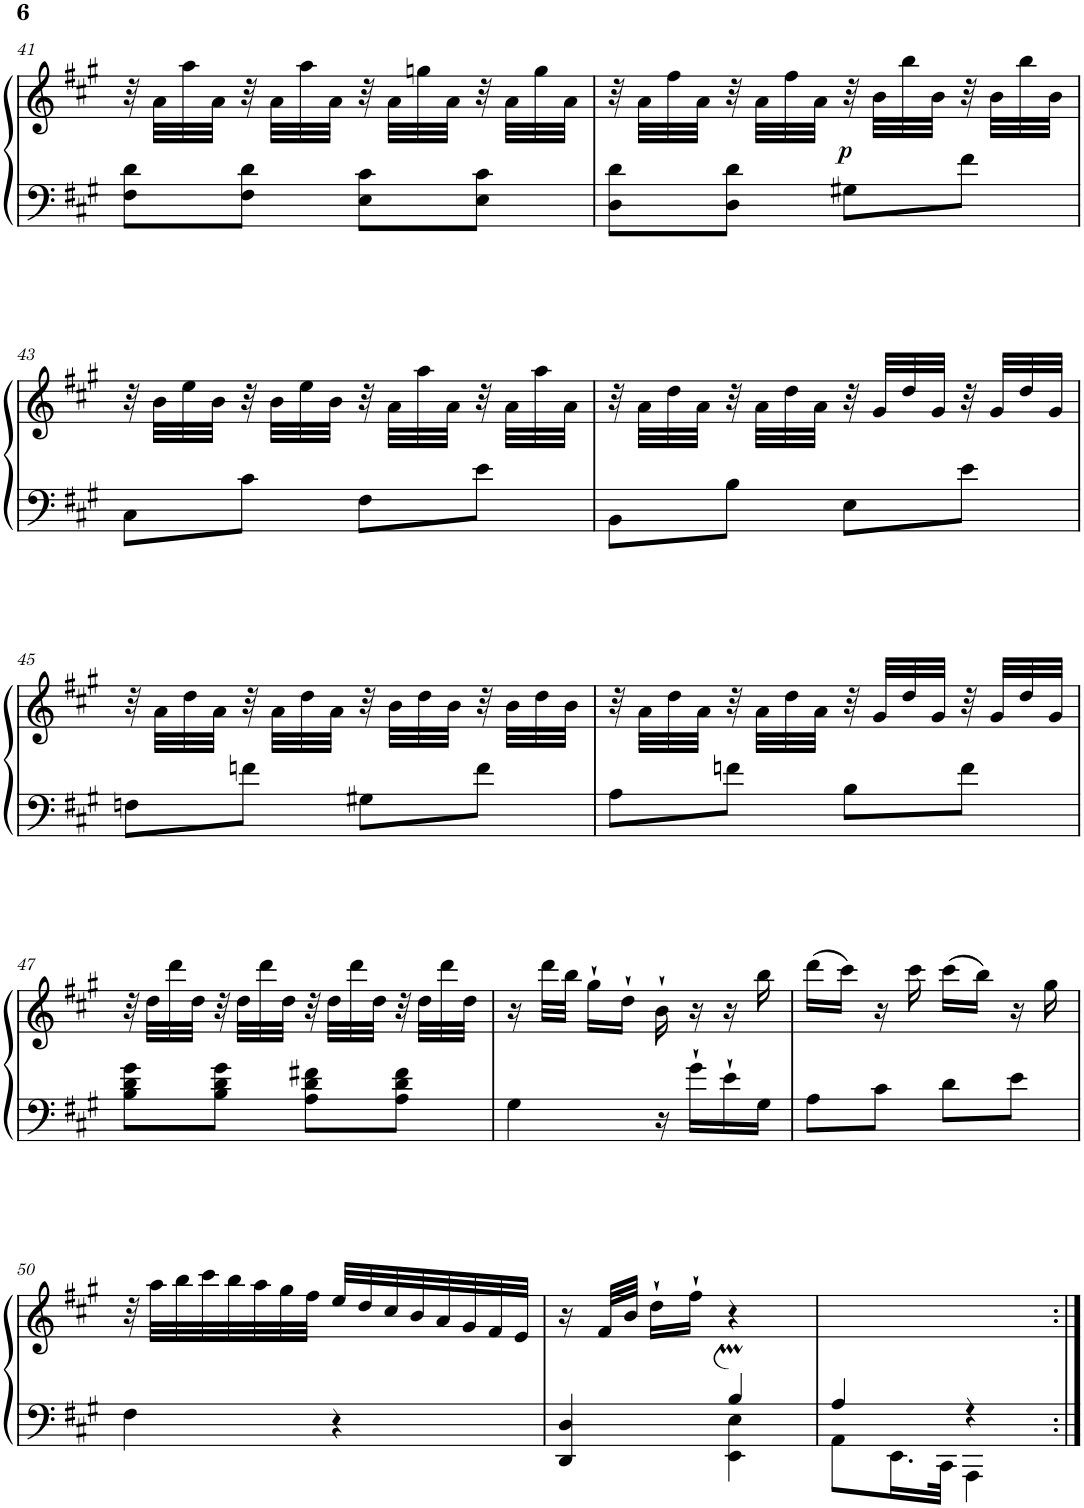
**kern	**kern	**dynam
*part1	*part1	*part1
*staff2	*staff1	*staff1/2
*I"Фортепиано	*	*
!!LO:PB:g=z
*clefF4	*clefG2	*
*k[f#c#g#]	*k[f#c#g#]	*
*A:	*A:	*
*M2/4	*M2/4	*
=41	=41	=41
8F#\ 8d\L	32r	.
.	32a\LLL	.
.	32aa\	.
.	32a\JJJ	.
8F#\ 8d\J	32r	.
.	32a\LLL	.
.	32aa\	.
.	32a\JJJ	.
8E\ 8c#\L	32r	.
.	32a\LLL	.
.	32ggn\	.
.	32a\JJJ	.
8E\ 8c#\J	32r	.
.	32a\LLL	.
.	32gg\	.
.	32a\JJJ	.
=42	=42	=42
8D\ 8d\L	32r	.
.	32a\LLL	.
.	32ff#\	.
.	32a\JJJ	.
8D\ 8d\J	32r	.
.	32a\LLL	.
.	32ff#\	.
.	32a\JJJ	.
!	!	!LO:DY:b
8G#X\L	32r	p
.	32b\LLL	.
.	32bb\	.
.	32b\JJJ	.
8f#\J	32r	.
.	32b\LLL	.
.	32bb\	.
.	32b\JJJ	.
!!LO:LB:g=z
=43	=43	=43
8C#\L	32r	.
.	32b\LLL	.
.	32ee\	.
.	32b\JJJ	.
8c#\J	32r	.
.	32b\LLL	.
.	32ee\	.
.	32b\JJJ	.
8F#\L	32r	.
.	32a\LLL	.
.	32aa\	.
.	32a\JJJ	.
8e\J	32r	.
.	32a\LLL	.
.	32aa\	.
.	32a\JJJ	.
=44	=44	=44
8BB\L	32r	.
.	32a\LLL	.
.	32dd\	.
.	32a\JJJ	.
8B\J	32r	.
.	32a\LLL	.
.	32dd\	.
.	32a\JJJ	.
8E\L	32r	.
.	32g#/LLL	.
.	32dd/	.
.	32g#/JJJ	.
8e\J	32r	.
.	32g#/LLL	.
.	32dd/	.
.	32g#/JJJ	.
!!LO:LB:g=z
=45	=45	=45
8Fn\L	32r	.
.	32a\LLL	.
.	32dd\	.
.	32a\JJJ	.
8fn\J	32r	.
.	32a\LLL	.
.	32dd\	.
.	32a\JJJ	.
8G#X\L	32r	.
.	32b\LLL	.
.	32dd\	.
.	32b\JJJ	.
8f\J	32r	.
.	32b\LLL	.
.	32dd\	.
.	32b\JJJ	.
=46	=46	=46
8A\L	32r	.
.	32a\LLL	.
.	32dd\	.
.	32a\JJJ	.
8fn\J	32r	.
.	32a\LLL	.
.	32dd\	.
.	32a\JJJ	.
8B\L	32r	.
.	32g#/LLL	.
.	32dd/	.
.	32g#/JJJ	.
8f\J	32r	.
.	32g#/LLL	.
.	32dd/	.
.	32g#/JJJ	.
!!LO:LB:g=z
=47	=47	=47
8B\ 8d\ 8g#\L	32r	.
.	32dd\LLL	.
.	32ddd\	.
.	32dd\JJJ	.
8B\ 8d\ 8g#\J	32r	.
.	32dd\LLL	.
.	32ddd\	.
.	32dd\JJJ	.
8A\ 8d\ 8f#X\L	32r	.
.	32dd\LLL	.
.	32ddd\	.
.	32dd\JJJ	.
8A\ 8d\ 8f#\J	32r	.
.	32dd\LLL	.
.	32ddd\	.
.	32dd\JJJ	.
=48	=48	=48
4G#\	16r	.
.	32ddd\LLL	.
.	32bb\JJJ	.
.	16gg#`\LL	.
.	16dd`\JJ	.
16r	16b`\	.
16g#`\LL	16r	.
16e`\	16r	.
16G#\JJ	16bb\	.
=49	=49	=49
8A\L	(>16ddd\LL	.
.	16ccc#\JJ)	.
8c#\J	16r	.
.	16ccc#\	.
8d\L	(>16ccc#\LL	.
.	16bb\JJ)	.
8e\J	16r	.
.	16gg#\	.
!!LO:LB:g=z
=50	=50	=50
4F#\	32r	.
.	32aa\LLL	.
.	32bb\	.
.	32ccc#\	.
.	32bb\	.
.	32aa\	.
.	32gg#\	.
.	32ff#\JJJ	.
4r	32ee/LLL	.
.	32dd/	.
.	32cc#/	.
.	32b/	.
.	32a/	.
.	32g#/	.
.	32f#/	.
.	32e/JJJ	.
=51	=51	=51
*^	*	*
4DD/ 4D/	4ryy	16r	.
.	.	32f#/LLL	.
.	.	32b/JJJ	.
.	.	16dd`\LL	.
.	.	16ff#`\JJ	.
4BM/	4EE\ 4E\	4r	.
=52	=52	=52	=52
4A/	8AA\L	2ryy	.
.	16.EE\L	.	.
.	32CC#\JJk	.	.
4r	4AAA\	.	.
*v	*v	*	*
=:|!	=:|!	=:|!
*-	*-	*-
